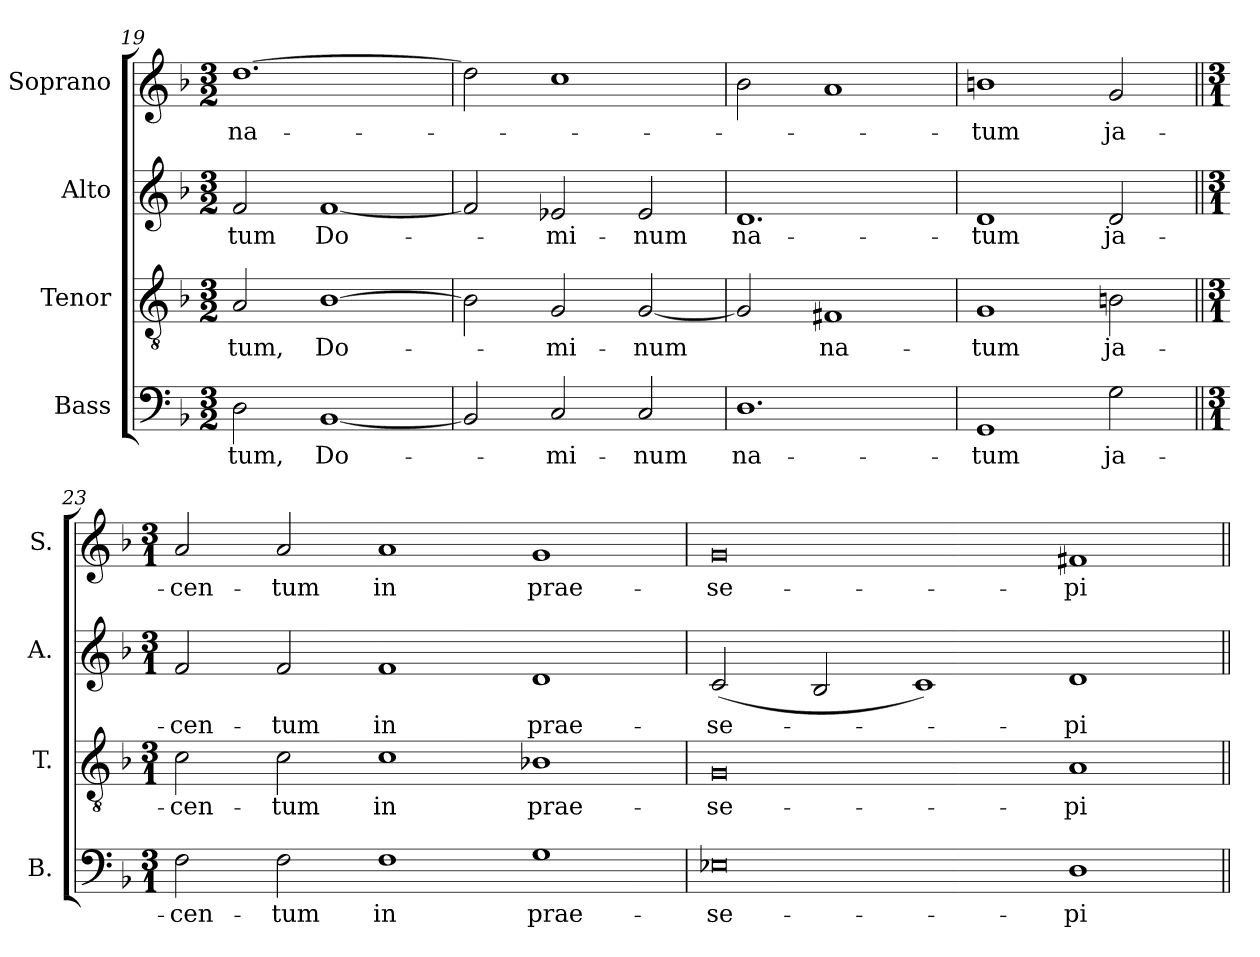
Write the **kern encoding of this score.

**kern	**text	**kern	**text	**kern	**text	**kern	**text
*part4	*part4	*part3	*part3	*part2	*part2	*part1	*part1
*staff4	*staff4	*staff3	*staff3	*staff2	*staff2	*staff1	*staff1
*I"Bass	*	*I"Tenor	*	*I"Alto	*	*I"Soprano	*
*I'B.	*	*I'T.	*	*I'A.	*	*I'S.	*
*clefF4	*	*clefGv2	*	*clefG2	*	*clefG2	*
*	*	*ITrd7c12	*	*	*	*	*
*k[b-]	*	*k[b-]	*	*k[b-]	*	*k[b-]	*
*F:	*	*F:	*	*F:	*	*F:	*
*M3/2	*	*M3/2	*	*M3/2	*	*M3/2	*
=19	=19	=19	=19	=19	=19	=19	=19
!	!LO:LY:b:color=#000000	!	!	!	!	!	!
!	!	!	!LO:LY:b:color=#000000	!	!	!	!
!	!	!	!	!	!LO:LY:b:color=#000000	!	!
!	!	!	!	!	!	!	!LO:LY:b:color=#000000
2Di\	-tum,	2AAi/	-tum,	2fi/	-tum	[1.ddi	na-
!	!LO:LY:b:color=#000000	!	!	!	!	!	!
!	!	!	!LO:LY:b:color=#000000	!	!	!	!
!	!	!	!	!	!LO:LY:b:color=#000000	!	!
[1BB-i	Do-	[1BB-i	Do-	[1fi	Do-	.	.
=20	=20	=20	=20	=20	=20	=20	=20
2BB-i/]	.	2BB-i\]	.	2fi/]	.	2ddi\]	.
!	!LO:LY:b:color=#000000	!	!	!	!	!	!
!	!	!	!LO:LY:b:color=#000000	!	!	!	!
!	!	!	!	!	!LO:LY:b:color=#000000	!	!
2Ci/	-mi-	2GGi/	-mi-	2e-Xi/	-mi-	1cci	.
!	!LO:LY:b:color=#000000	!	!	!	!	!	!
!	!	!	!LO:LY:b:color=#000000	!	!	!	!
!	!	!	!	!	!LO:LY:b:color=#000000	!	!
2Ci/	-num	[2GGi/	-num	2e-i/	-num	.	.
=21	=21	=21	=21	=21	=21	=21	=21
!	!LO:LY:b:color=#000000	!	!	!	!	!	!
!	!	!	!	!	!LO:LY:b:color=#000000	!	!
1.Di	na-	2GGi/]	.	1.di	na-	2b-i\	.
!	!	!	!LO:LY:b:color=#000000	!	!	!	!
.	.	1FF#Xi	na-	.	.	1ai	.
=22	=22	=22	=22	=22	=22	=22	=22
!	!LO:LY:b:color=#000000	!	!	!	!	!	!
!	!	!	!LO:LY:b:color=#000000	!	!	!	!
!	!	!	!	!	!LO:LY:b:color=#000000	!	!
!	!	!	!	!	!	!	!LO:LY:b:color=#000000
1GGi	-tum	1GGi	-tum	1di	-tum	1bni	-tum
!	!LO:LY:b:color=#000000	!	!	!	!	!	!
!	!	!	!LO:LY:b:color=#000000	!	!	!	!
!	!	!	!	!	!LO:LY:b:color=#000000	!	!
!	!	!	!	!	!	!	!LO:LY:b:color=#000000
2Gi\	ja-	2BBni\	ja-	2di/	ja-	2gi/	ja-
=23||	=23||	=23||	=23||	=23||	=23||	=23||	=23||
*M3/1	*	*M3/1	*	*M3/1	*	*M3/1	*
!	!LO:LY:b:color=#000000	!	!	!	!	!	!
!	!	!	!LO:LY:b:color=#000000	!	!	!	!
!	!	!	!	!	!LO:LY:b:color=#000000	!	!
!	!	!	!	!	!	!	!LO:LY:b:color=#000000
2Fi\	-cen-	2Ci\	-cen-	2fi/	-cen-	2ai/	-cen-
!	!LO:LY:b:color=#000000	!	!	!	!	!	!
!	!	!	!LO:LY:b:color=#000000	!	!	!	!
!	!	!	!	!	!LO:LY:b:color=#000000	!	!
!	!	!	!	!	!	!	!LO:LY:b:color=#000000
2Fi\	-tum	2Ci\	-tum	2fi/	-tum	2ai/	-tum
!	!LO:LY:b:color=#000000	!	!	!	!	!	!
!	!	!	!LO:LY:b:color=#000000	!	!	!	!
!	!	!	!	!	!LO:LY:b:color=#000000	!	!
!	!	!	!	!	!	!	!LO:LY:b:color=#000000
1Fi	in	1Ci	in	1fi	in	1ai	in
!	!LO:LY:b:color=#000000	!	!	!	!	!	!
!	!	!	!LO:LY:b:color=#000000	!	!	!	!
!	!	!	!	!	!LO:LY:b:color=#000000	!	!
!	!	!	!	!	!	!	!LO:LY:b:color=#000000
1Gi	prae-	1BB-Xi	prae-	1di	prae-	1gi	prae-
=24	=24	=24	=24	=24	=24	=24	=24
!	!LO:LY:b:color=#000000	!	!	!	!	!	!
!	!	!	!LO:LY:b:color=#000000	!	!	!	!
!	!	!	!	!	!LO:LY:b:color=#000000	!	!
!	!	!	!	!	!	!	!LO:LY:b:color=#000000
0E-Xi	-se-	0GGi	-se-	(2ci/	-se-	0gi	-se-
.	.	.	.	2B-i/	.	.	.
.	.	.	.	1ci)	.	.	.
!	!LO:LY:b:color=#000000	!	!	!	!	!	!
!	!	!	!LO:LY:b:color=#000000	!	!	!	!
!	!	!	!	!	!LO:LY:b:color=#000000	!	!
!	!	!	!	!	!	!	!LO:LY:b:color=#000000
1Di	-pi-	1AAi	-pi-	1di	-pi-	1f#Xi	-pi-
=||	=||	=||	=||	=||	=||	=||	=||
*-	*-	*-	*-	*-	*-	*-	*-
